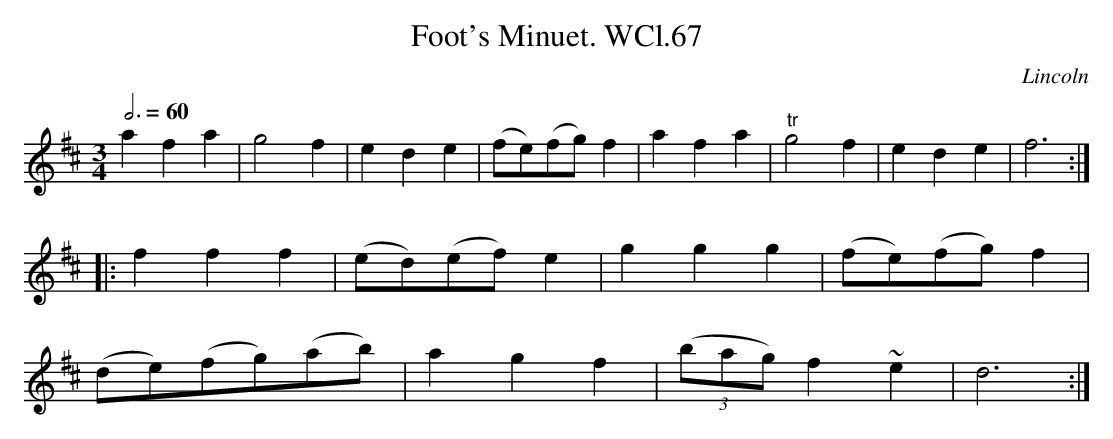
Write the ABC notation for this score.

X:1
T:Foot's Minuet. WCl.67
L:1/4
M:3/4
O:Lincoln
Q:3/4=60
K:D
afa|g2f|ede|(f/2e/2)(f/2g/2)f|afa|"tr"g2f|ede|f3:|!
|:fff|(e/2d/2)(e/2f/2)e|ggg|(f/2e/2)(f/2g/2)f|!
(d/2e/2)(f/2g/2)(a/2b/2)|agf|((3b/2a/2g/2)  f~e|d3:|
